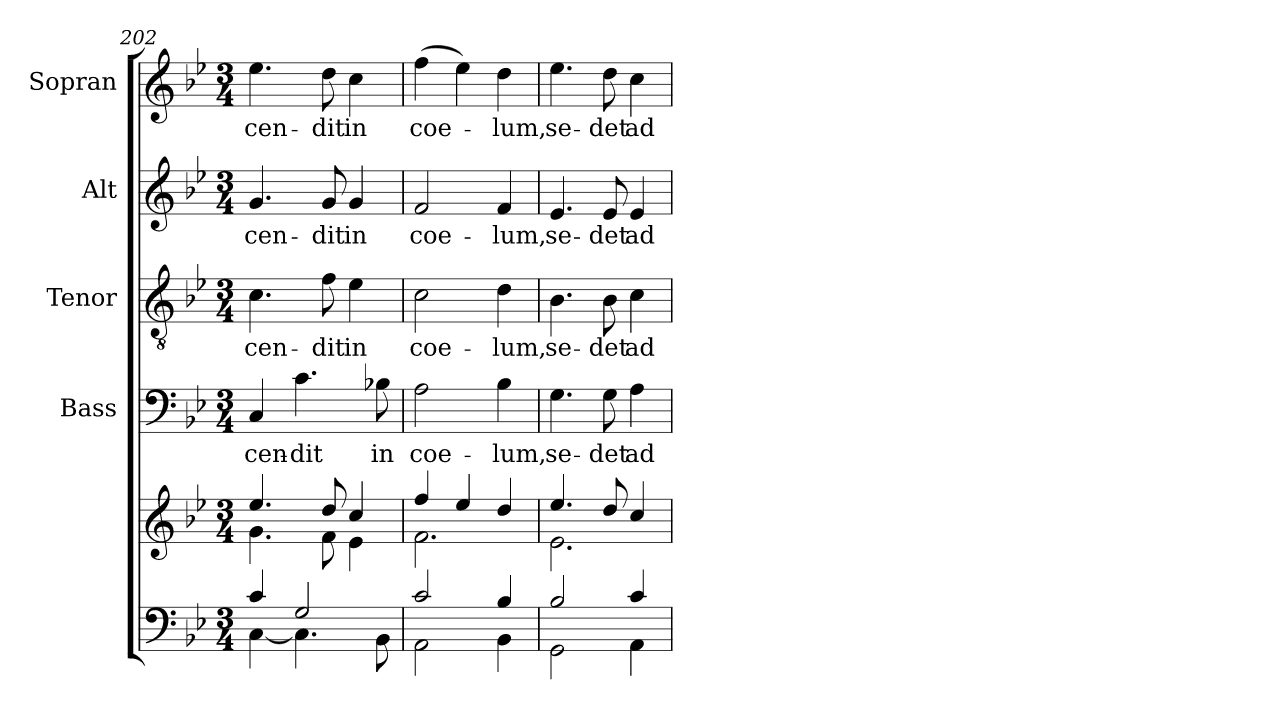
**kern	**kern	**kern	**text	**kern	**text	**kern	**text	**kern	**text
*part5	*part5	*part4	*part4	*part3	*part3	*part2	*part2	*part1	*part1
*staff6	*staff5	*staff4	*staff4	*staff3	*staff3	*staff2	*staff2	*staff1	*staff1
*	*	*I"Bass	*	*I"Tenor	*	*I"Alt	*	*I"Sopran	*
*	*	*I'B.	*	*I'T.	*	*I'A.	*	*I'S.	*
*clefF4	*clefG2	*clefF4	*	*clefGv2	*	*clefG2	*	*clefG2	*
*k[b-e-]	*k[b-e-]	*k[b-e-]	*	*k[b-e-]	*	*k[b-e-]	*	*k[b-e-]	*
*B-:	*B-:	*B-:	*	*B-:	*	*B-:	*	*B-:	*
*M3/4	*M3/4	*M3/4	*	*M3/4	*	*M3/4	*	*M3/4	*
=202	=202	=202	=202	=202	=202	=202	=202	=202	=202
*^	*^	*	*	*	*	*	*	*	*
!	!	!	!	!	!LO:LY:b	!	!LO:LY:b	!	!LO:LY:b	!	!LO:LY:b
4c/	[<4C\	4.ee-/	4.g\	4C/	-cen-	4.c\	-cen-	4.g/	-cen-	4.ee-\	-cen-
!	!	!	!	!	!LO:LY:b	!	!	!	!	!	!
2G/	4.C\]	.	.	4.c\	-dit	.	.	.	.	.	.
!	!	!	!	!	!	!	!LO:LY:b	!	!LO:LY:b	!	!LO:LY:b
.	.	8dd/	8f\	.	.	8f\	-dit	8g/	-dit	8dd\	-dit
!	!	!	!	!	!	!	!LO:LY:b	!	!LO:LY:b	!	!LO:LY:b
.	.	4cc/	4e-\	.	.	4e-\	in	4g/	in	4cc\	in
!	!	!	!	!	!LO:LY:b	!	!	!	!	!	!
.	8BB-\	.	.	8B-X\	in	.	.	.	.	.	.
=203	=203	=203	=203	=203	=203	=203	=203	=203	=203	=203	=203
!	!	!	!	!	!LO:LY:b	!	!LO:LY:b	!	!LO:LY:b	!	!LO:LY:b
2c/	2AA\	4ff/	2.f\	2A\	coe-	2c\	coe-	2f/	coe-	(>4ff\	coe-
.	.	4ee-/	.	.	.	.	.	.	.	4ee-\)	.
!	!	!	!	!	!LO:LY:b	!	!LO:LY:b	!	!LO:LY:b	!	!LO:LY:b
4B-/	4BB-\	4dd/	.	4B-\	-lum,	4d\	-lum,	4f/	-lum,	4dd\	-lum,
!!LO:LB:g=z
=204	=204	=204	=204	=204	=204	=204	=204	=204	=204	=204	=204
!	!	!	!	!	!LO:LY:b	!	!LO:LY:b	!	!LO:LY:b	!	!LO:LY:b
2B-/	2GG\	4.ee-/	2.e-\	4.G\	se-	4.B-\	se-	4.e-/	se-	4.ee-\	se-
!	!	!	!	!	!LO:LY:b	!	!LO:LY:b	!	!LO:LY:b	!	!LO:LY:b
.	.	8dd/	.	8G\	-det	8B-\	-det	8e-/	-det	8dd\	-det
!	!	!	!	!	!LO:LY:b	!	!LO:LY:b	!	!LO:LY:b	!	!LO:LY:b
4c/	4AA\	4cc/	.	4A\	ad	4c\	ad	4e-/	ad	4cc\	ad
*v	*v	*	*	*	*	*	*	*	*	*	*
*	*v	*v	*	*	*	*	*	*	*	*
=	=	=	=	=	=	=	=	=	=
*-	*-	*-	*-	*-	*-	*-	*-	*-	*-
